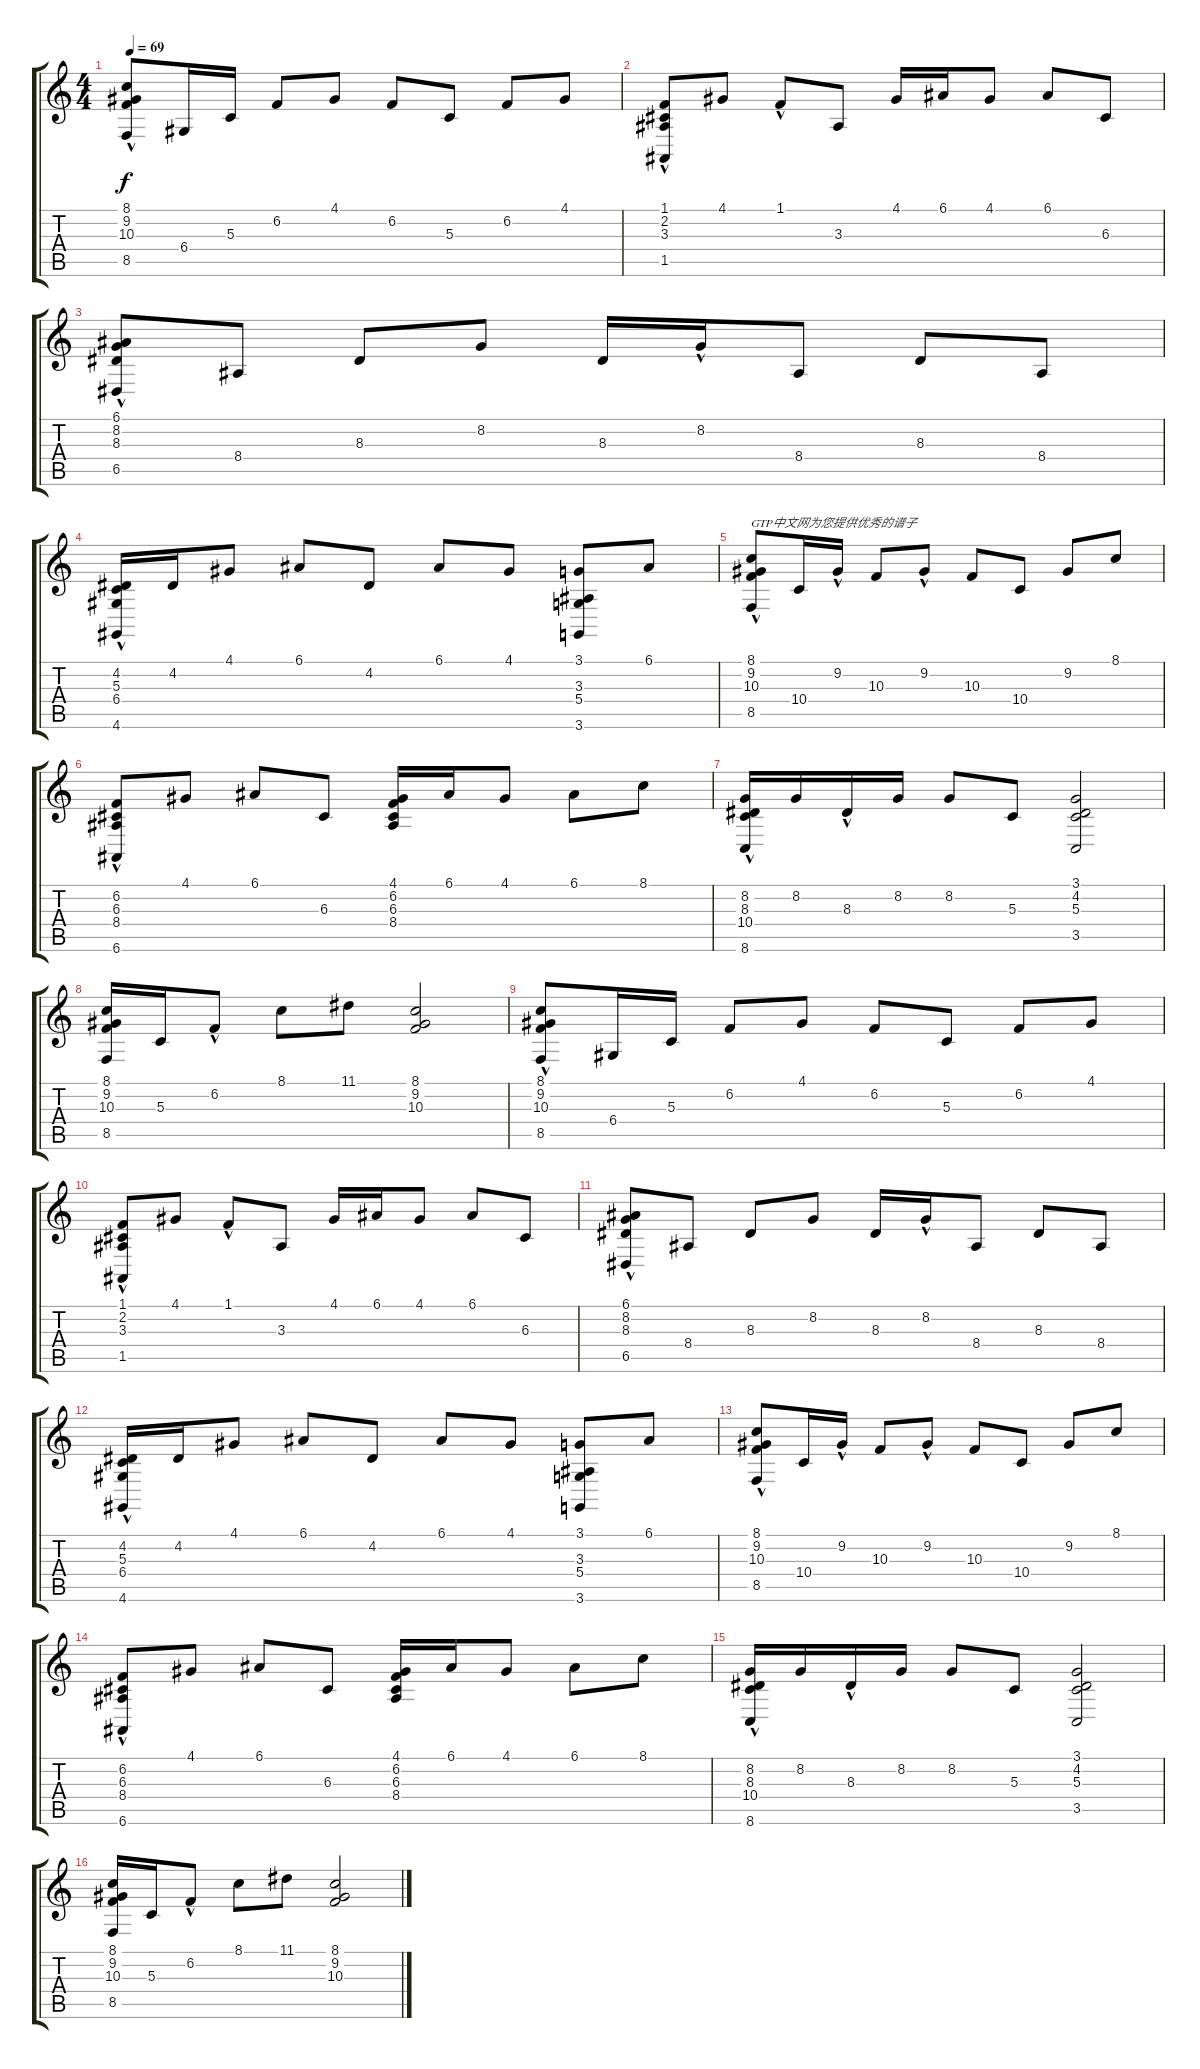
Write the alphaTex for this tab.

\track "" {instrument acousticgrandpiano}
\staff {score tabs}
\tuning (E4 B3 G3 D3 A2 E2) {hide}
\ts (4 4)
\tempo 69
\clef g2
\ks c
(8.1 9.2{hac} 10.3 8.5).8{dy f instrument acousticgrandpiano} 6.4.16 5.3.16 6.2.8 4.1.8 6.2.8 5.3.8 6.2.8 4.1.8 |
(1.1 2.2{hac} 3.3{hac} 1.5).8 4.1.8 1.1{hac}.8 3.3.8 4.1.16 6.1.16 4.1.8 6.1.8 6.3.8 |
(6.1 8.2{hac} 8.3 6.5).8 8.4.8 8.3.8 8.2.8 8.3.16 8.2{hac}.16 8.4.8 8.3.8 8.4.8 |
(4.2 5.3{hac} 6.4{hac} 4.6{hac}).16 4.2.16 4.1.8 6.1.8 4.2.8 6.1.8 4.1.8 (3.1 3.3 5.4 3.6).8 6.1.8 |
(8.1{hac} 9.2{hac} 10.3 8.5).8{txt "GTP中文网为您提供优秀的谱子"} 10.4.16 9.2{hac}.16 10.3.8 9.2{hac}.8 10.3.8 10.4.8 9.2.8 8.1.8 |
(6.2 6.3{hac} 8.4 6.6).8 4.1.8 6.1.8 6.3.8 (4.1 6.2 6.3 8.4).16 6.1.16 4.1.8 6.1.8 8.1.8 |
(8.2 8.3 10.4{hac} 8.6).16 8.2.16 8.3{hac}.16 8.2.16 8.2.8 5.3.8 (3.1 4.2 5.3 3.5).2 |
(8.1 9.2 10.3 8.5).16 5.3.16 6.2{hac}.8 8.1.8 11.1.8 (8.1 9.2 10.3).2 |
(8.1 9.2{hac} 10.3 8.5).8 6.4.16 5.3.16 6.2.8 4.1.8 6.2.8 5.3.8 6.2.8 4.1.8 |
(1.1 2.2{hac} 3.3{hac} 1.5).8 4.1.8 1.1{hac}.8 3.3.8 4.1.16 6.1.16 4.1.8 6.1.8 6.3.8 |
(6.1 8.2{hac} 8.3 6.5).8 8.4.8 8.3.8 8.2.8 8.3.16 8.2{hac}.16 8.4.8 8.3.8 8.4.8 |
(4.2 5.3{hac} 6.4{hac} 4.6{hac}).16 4.2.16 4.1.8 6.1.8 4.2.8 6.1.8 4.1.8 (3.1 3.3 5.4 3.6).8 6.1.8 |
(8.1{hac} 9.2{hac} 10.3 8.5).8 10.4.16 9.2{hac}.16 10.3.8 9.2{hac}.8 10.3.8 10.4.8 9.2.8 8.1.8 |
(6.2 6.3{hac} 8.4 6.6).8 4.1.8 6.1.8 6.3.8 (4.1 6.2 6.3 8.4).16 6.1.16 4.1.8 6.1.8 8.1.8 |
(8.2 8.3 10.4{hac} 8.6).16 8.2.16 8.3{hac}.16 8.2.16 8.2.8 5.3.8 (3.1 4.2 5.3 3.5).2 |
(8.1 9.2 10.3 8.5).16 5.3.16 6.2{hac}.8 8.1.8 11.1.8 (8.1 9.2 10.3).2
